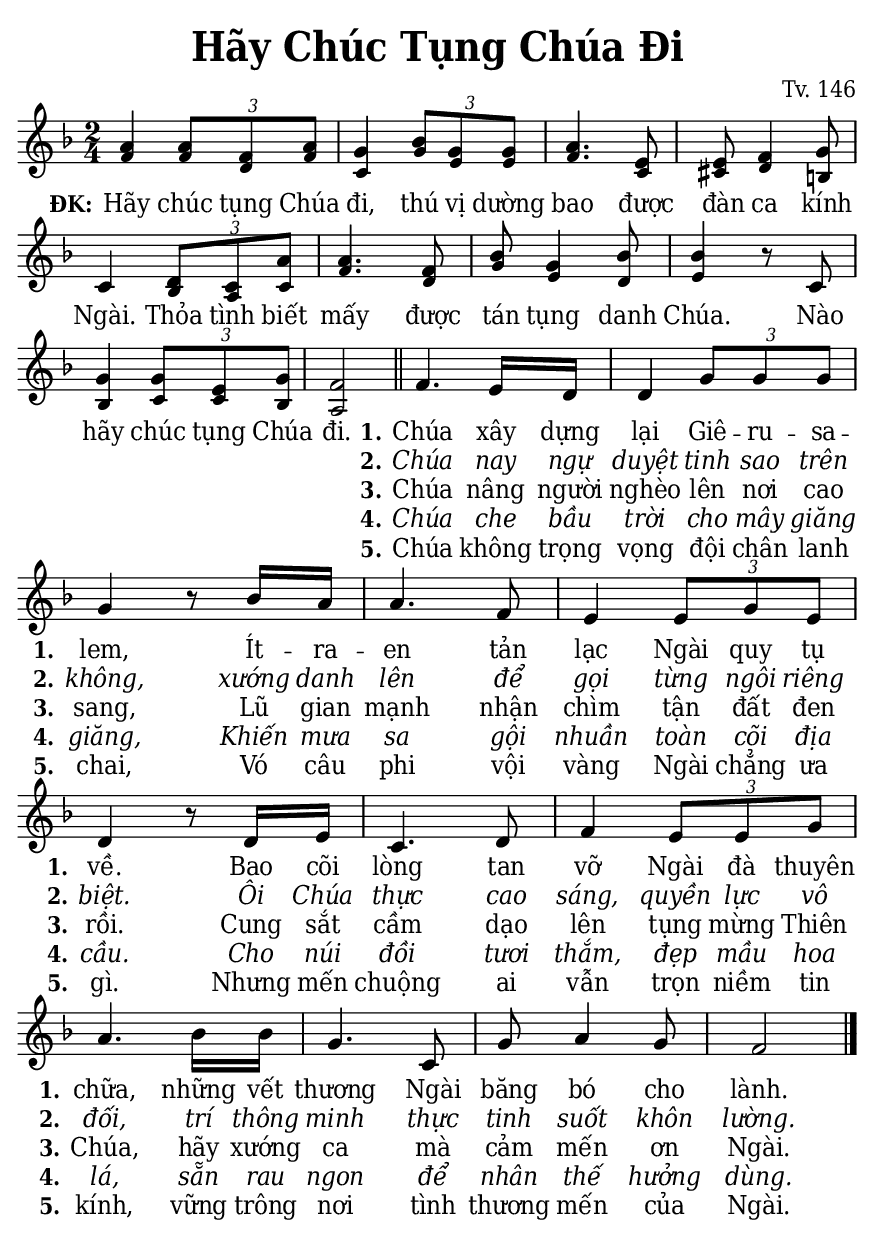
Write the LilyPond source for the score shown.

% Cài đặt chung\
\version "2.22.1"
\include "english.ly"

\header {
  title = \markup { \fontsize #1 "Hãy Chúc Tụng Chúa Đi" }
  composer = "Tv. 146"
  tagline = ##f
}

% mã nguồn cho những chức năng chưa hỗ trợ trong phiên bản lilypond hiện tại
% cung cấp bởi cộng đồng lilypond khi gửi email đến lilypond-user@gnu.org
% Đổi kích thước nốt cho bè phụ
notBePhu =
#(define-music-function (font-size music) (number? ly:music?)
   (for-some-music
     (lambda (m)
       (if (music-is-of-type? m 'rhythmic-event)
           (begin
             (set! (ly:music-property m 'tweaks)
                   (cons `(font-size . ,font-size)
                         (ly:music-property m 'tweaks)))
             #t)
           #f))
     music)
   music)

% in số phiên khúc trên mỗi dòng
#(define (add-grob-definition grob-name grob-entry)
     (set! all-grob-descriptions
           (cons ((@@ (lily) completize-grob-entry)
                  (cons grob-name grob-entry))
                 all-grob-descriptions)))

#(add-grob-definition
    'StanzaNumberSpanner
    `((direction . ,LEFT)
      (font-series . bold)
      (padding . 1.0)
      (side-axis . ,X)
      (stencil . ,ly:text-interface::print)
      (X-offset . ,ly:side-position-interface::x-aligned-side)
      (Y-extent . ,grob::always-Y-extent-from-stencil)
      (meta . ((class . Spanner)
               (interfaces . (font-interface
                              side-position-interface
                              stanza-number-interface
                              text-interface))))))

\layout {
    \context {
      \Global
      \grobdescriptions #all-grob-descriptions
    }
    \context {
      \Score
      \remove Stanza_number_align_engraver
      \consists
        #(lambda (context)
           (let ((texts '())
                 (syllables '()))
             (make-engraver
              (acknowledgers
               ((stanza-number-interface engraver grob source-engraver)
                  (set! texts (cons grob texts)))
               ((lyric-syllable-interface engraver grob source-engraver)
                  (set! syllables (cons grob syllables))))
              ((stop-translation-timestep engraver)
                 (for-each
                  (lambda (text)
                    (for-each
                     (lambda (syllable)
                       (ly:pointer-group-interface::add-grob
                        text
                        'side-support-elements
                        syllable))
                     syllables))
                  texts)
                 (set! syllables '())))))
    }
    \context {
      \Lyrics
      \remove Stanza_number_engraver
      \consists
        #(lambda (context)
           (let ((text #f)
                 (last-stanza #f))
             (make-engraver
              ((process-music engraver)
                 (let ((stanza (ly:context-property context 'stanza #f)))
                   (if (and stanza (not (equal? stanza last-stanza)))
                       (let ((column (ly:context-property context
'currentCommandColumn)))
                         (set! last-stanza stanza)
                         (if text
                             (ly:spanner-set-bound! text RIGHT column))
                         (set! text (ly:engraver-make-grob engraver
'StanzaNumberSpanner '()))
                         (ly:grob-set-property! text 'text stanza)
                         (ly:spanner-set-bound! text LEFT column)))))
              ((finalize engraver)
                 (if text
                     (let ((column (ly:context-property context
'currentCommandColumn)))
                       (ly:spanner-set-bound! text RIGHT column)))))))
      \override StanzaNumberSpanner.horizon-padding = 10000
    }
}

stanzaReminderOff =
  \temporary \override StanzaNumberSpanner.after-line-breaking =
     #(lambda (grob)
        ;; Can be replaced with (not (first-broken-spanner? grob)) in 2.23.
        (if (let ((siblings (ly:spanner-broken-into (ly:grob-original grob))))
              (and (pair? siblings)
                   (not (eq? grob (car siblings)))))
            (ly:grob-suicide! grob)))

stanzaReminderOn = \undo \stanzaReminderOff
% kết thúc mã nguồn

% Nhạc phiên khúc
nhacPhienKhucSop = \relative c'' {
  a4 \tuplet 3/2 { a8 f a } |
  g4 \tuplet 3/2 { bf8 g g } |
  a4. e8 |
  e f4 g8 |
  c,4 \tuplet 3/2 { d8 c a' } |
  a4. f8 |
  bf g4 bf8 |
  bf4 r8 c, |
  g'4 \tuplet 3/2 { g8 e g } |
  f2 \bar "||"
  
  f4. e16 d |
  d4 \tuplet 3/2 { g8 g g } |
  g4 r8 bf16 a |
  a4. f8 |
  e4 \tuplet 3/2 { e8 g e } |
  d4 r8 d16 e |
  c4. d8 |
  f4 \tuplet 3/2 { e8 e g } |
  a4. bf16 bf |
  g4. c,8 |
  g' a4 g8 |
  f2 \bar "|."
}

nhacPhienKhucAlto = \relative c' {
  f4 \tuplet 3/2 { f8 d f } |
  c4 \tuplet 3/2 { g'8 e e } |
  f4. c8 |
  cs d4 b!8 |
  c4 \tuplet 3/2 { bf8 a c } |
  f4. d8 |
  g e4 d8 |
  e4 r8 c |
  bf4 \tuplet 3/2 { c8 c bf } |
  a2
}

% Lời phiên khúc
loiPhienKhucSop = \lyrics {
  \stanzaReminderOff
  \set stanza = "ĐK:"
  Hãy chúc tụng Chúa đi,
  thú vị dường bao được đàn ca kính Ngài.
  Thỏa tình biết mấy được tán tụng danh Chúa.
  Nào hãy chúc tụng Chúa đi.
  \stanzaReminderOn
  <<
    {
      \set stanza = "1."
      Chúa xây dựng lại Giê -- ru -- sa -- lem,
      Ít -- ra -- en tản lạc Ngài quy tụ về.
      Bao cõi lòng tan vỡ Ngài đà thuyên chữa,
      những vết thương Ngài băng bó cho lành.
    }
    \new Lyrics {
	    \set associatedVoice = "beSop"
	    \set stanza = "2."
      \override Lyrics.LyricText.font-shape = #'italic
	    Chúa nay ngự duyệt tinh sao trên không,
	    xướng danh lên để gọi từng ngôi riêng biệt.
	    Ôi Chúa thực cao sáng, quyền lực vô đối,
	    trí thông minh thực tinh suốt khôn lường.
    }
    \new Lyrics {
	    \set associatedVoice = "beSop"
	    \set stanza = "3."
	    Chúa nâng người nghèo lên nơi cao sang,
	    Lũ gian mạnh nhận chìm tận đất đen rồi.
	    Cung sắt cầm dạo lên tụng mừng Thiên Chúa,
	    hãy xướng ca mà cảm mến ơn Ngài.
    }
    \new Lyrics {
	    \set associatedVoice = "beSop"
	    \set stanza = "4."
      \override Lyrics.LyricText.font-shape = #'italic
	    Chúa che bầu trời cho mây giăng giăng,
	    Khiến mưa sa gội nhuần toàn cõi địa cầu.
	    Cho núi đồi tươi thắm, đẹp mầu hoa lá,
	    sẵn rau ngon để nhân thế hưởng dùng.
    }
    \new Lyrics {
	    \set associatedVoice = "beSop"
	    \set stanza = "5."
	    Chúa không trọng vọng đội chân lanh chai,
	    Vó câu phi vội vàng Ngài chẳng ưa gì.
	    Nhưng mến chuộng ai vẫn trọn niềm tin kính,
	    vững trông nơi tình thương mến của Ngài.
    }
  >>
}

% Dàn trang
\paper {
  #(set-paper-size "a5")
  top-margin = 3\mm
  bottom-margin = 3\mm
  left-margin = 3\mm
  right-margin = 3\mm
  indent = #0
  #(define fonts
	 (make-pango-font-tree "Deja Vu Serif Condensed"
	 		       "Deja Vu Serif Condensed"
			       "Deja Vu Serif Condensed"
			       (/ 20 20)))
  print-page-number = ##f
  page-count = #1
}

TongNhip = {
  \key f \major \time 2/4
  \set Timing.beamExceptions = #'()
  \set Timing.baseMoment = #(ly:make-moment 1/4)
}

\score {
  \new ChoirStaff <<
    \new Staff \with {
        \consists "Merge_rests_engraver"
        printPartCombineTexts = ##f
      }
      <<
      \new Voice \TongNhip \partCombine 
        \nhacPhienKhucSop
        \notBePhu -1 { \nhacPhienKhucAlto }
      \new NullVoice = beSop \nhacPhienKhucSop
      \new Lyrics \lyricsto beSop \loiPhienKhucSop
      >>
  >>
  \layout {
    \override Lyrics.LyricSpace.minimum-distance = #0.6
    \override Score.BarNumber.break-visibility = ##(#f #f #f)
    \override Score.SpacingSpanner.uniform-stretching = ##t
  } 
}
